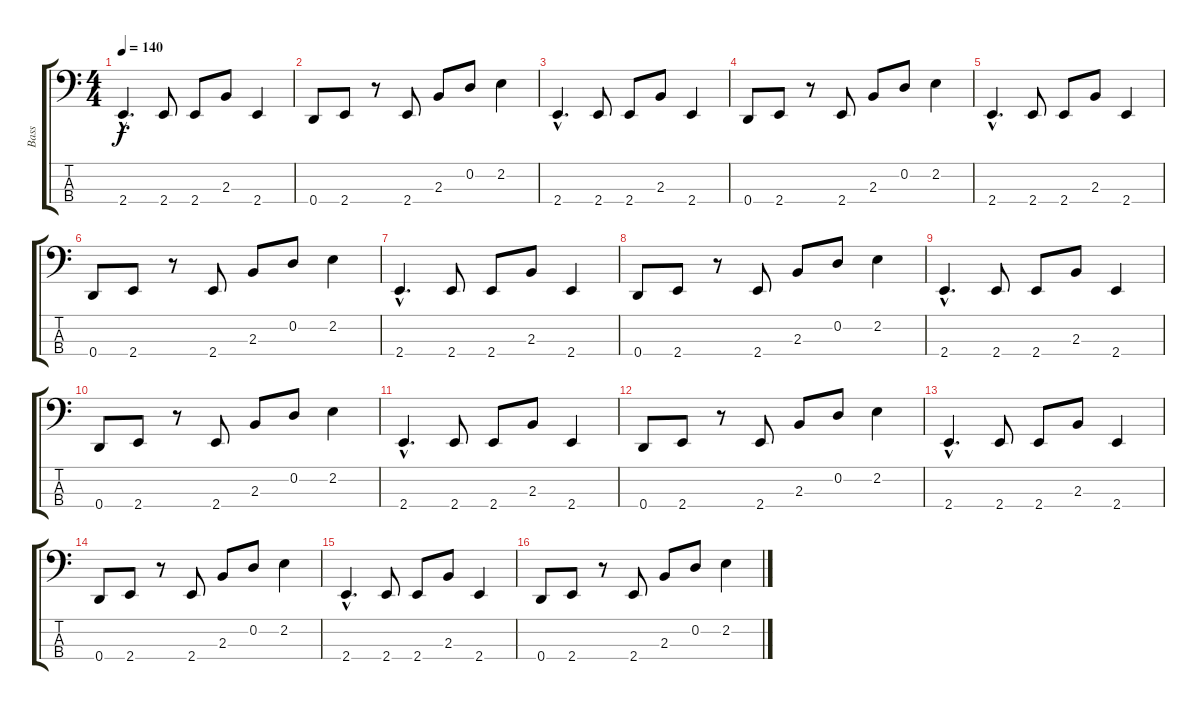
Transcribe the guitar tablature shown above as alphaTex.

\track ("Bass" "Bass") {instrument electricbasspick}
\staff {score tabs}
\tuning (G2 D2 A1 D1) {hide}
\ts (4 4)
\tempo 140
\clef f4
\ks c
2.4{hac}.4{d dy f instrument electricbasspick} 2.4.8 2.4.8 2.3.8 2.4.4 |
0.4.8 2.4.8 r.8 2.4.8 2.3.8 0.2.8 2.2.4 |
2.4{hac}.4{d} 2.4.8 2.4.8 2.3.8 2.4.4 |
0.4.8 2.4.8 r.8 2.4.8 2.3.8 0.2.8 2.2.4 |
2.4{hac}.4{d} 2.4.8 2.4.8 2.3.8 2.4.4 |
0.4.8 2.4.8 r.8 2.4.8 2.3.8 0.2.8 2.2.4 |
2.4{hac}.4{d} 2.4.8 2.4.8 2.3.8 2.4.4 |
0.4.8 2.4.8 r.8 2.4.8 2.3.8 0.2.8 2.2.4 |
2.4{hac}.4{d} 2.4.8 2.4.8 2.3.8 2.4.4 |
0.4.8 2.4.8 r.8 2.4.8 2.3.8 0.2.8 2.2.4 |
2.4{hac}.4{d} 2.4.8 2.4.8 2.3.8 2.4.4 |
0.4.8 2.4.8 r.8 2.4.8 2.3.8 0.2.8 2.2.4 |
2.4{hac}.4{d} 2.4.8 2.4.8 2.3.8 2.4.4 |
0.4.8 2.4.8 r.8 2.4.8 2.3.8 0.2.8 2.2.4 |
2.4{hac}.4{d} 2.4.8 2.4.8 2.3.8 2.4.4 |
0.4.8 2.4.8 r.8 2.4.8 2.3.8 0.2.8 2.2.4
